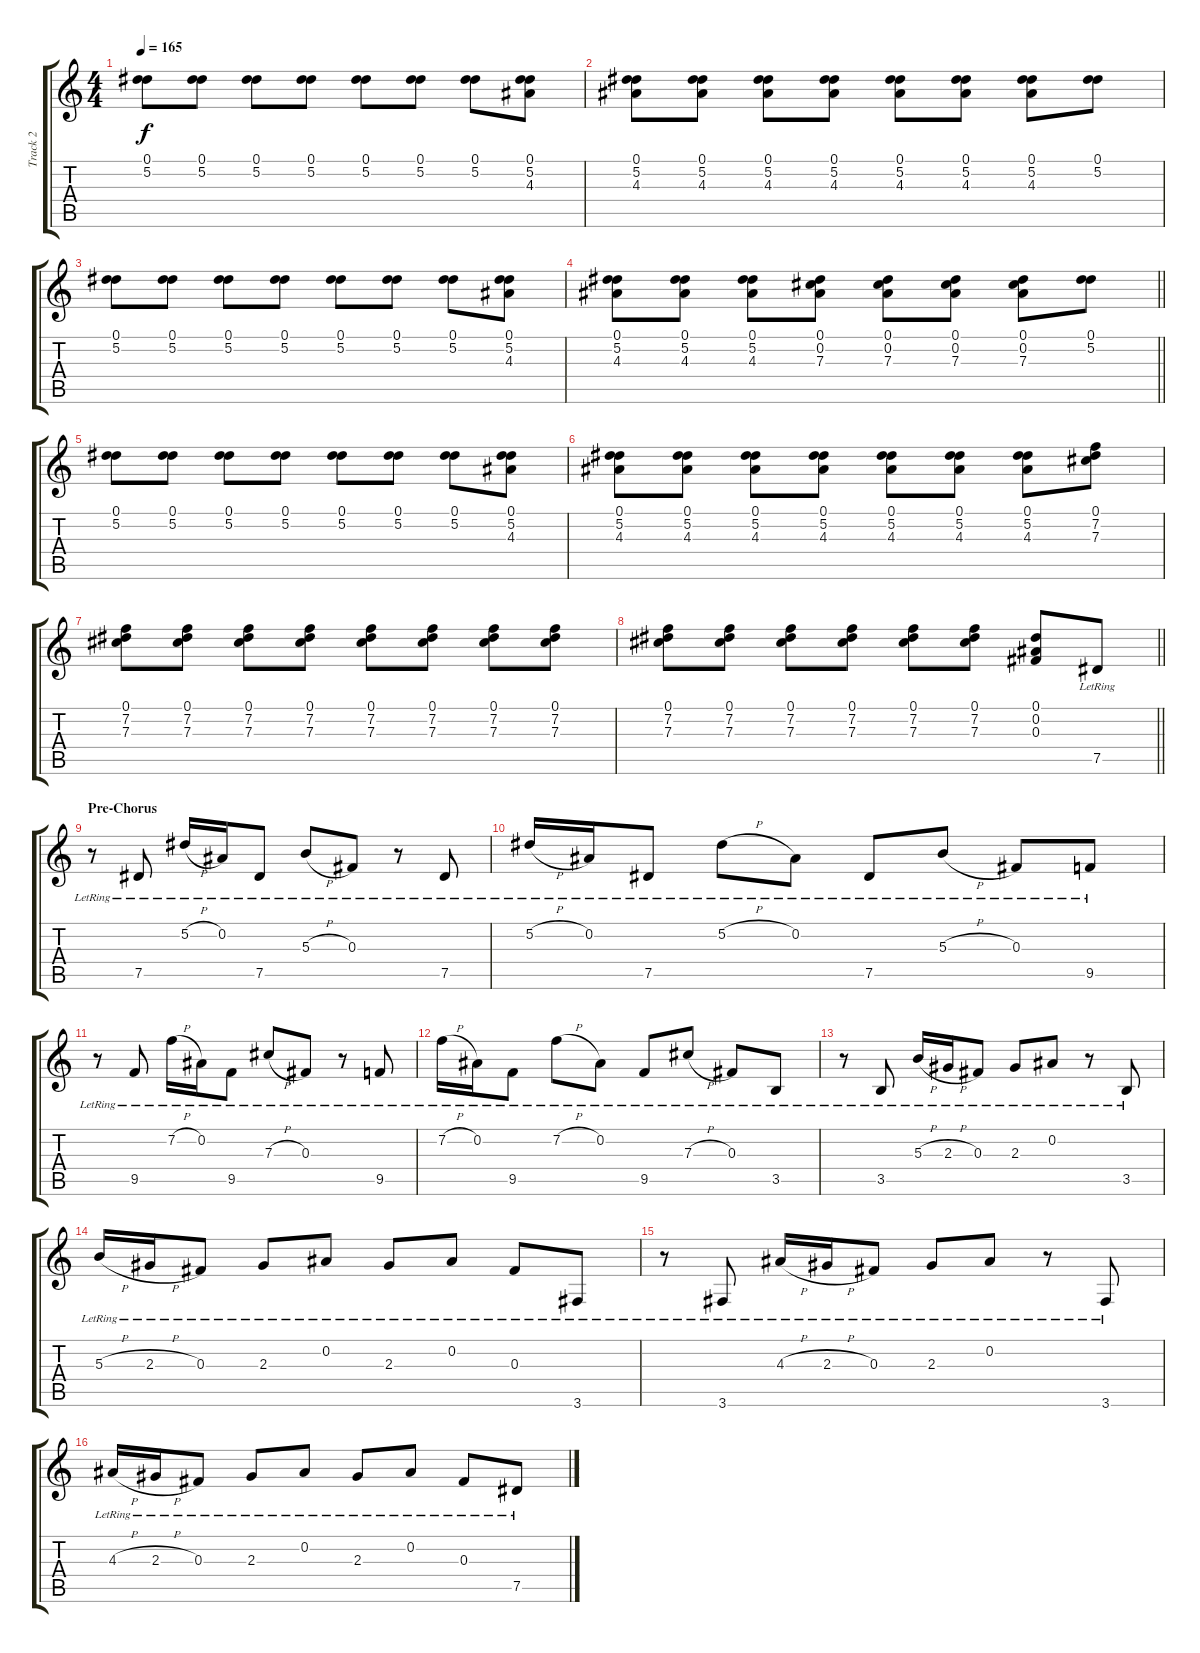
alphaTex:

\track ("Track 2" "Track 2") {instrument distortionguitar}
\staff {score tabs}
\tuning (Eb4 Bb3 Gb3 Db3 Ab2 Eb2) {hide}
\ts (4 4)
\tempo 165
\clef g2
\ks c
(0.1 5.2).8{dy f} (0.1 5.2).8 (0.1 5.2).8 (0.1 5.2).8 (0.1 5.2).8 (0.1 5.2).8 (0.1 5.2).8 (0.1 5.2 4.3).8 |
(0.1 5.2 4.3).8 (0.1 5.2 4.3).8 (0.1 5.2 4.3).8 (0.1 5.2 4.3).8 (0.1 5.2 4.3).8 (0.1 5.2 4.3).8 (0.1 5.2 4.3).8 (0.1 5.2).8 |
(0.1 5.2).8 (0.1 5.2).8 (0.1 5.2).8 (0.1 5.2).8 (0.1 5.2).8 (0.1 5.2).8 (0.1 5.2).8 (0.1 5.2 4.3).8 |
\barLineRight lightlight
(0.1 5.2 4.3).8 (0.1 5.2 4.3).8 (0.1 5.2 4.3).8 (0.1 0.2 7.3).8 (0.1 0.2 7.3).8 (0.1 0.2 7.3).8 (0.1 0.2 7.3).8 (0.1 5.2).8 |
(0.1 5.2).8 (0.1 5.2).8 (0.1 5.2).8 (0.1 5.2).8 (0.1 5.2).8 (0.1 5.2).8 (0.1 5.2).8 (0.1 5.2 4.3).8 |
(0.1 5.2 4.3).8 (0.1 5.2 4.3).8 (0.1 5.2 4.3).8 (0.1 5.2 4.3).8 (0.1 5.2 4.3).8 (0.1 5.2 4.3).8 (0.1 5.2 4.3).8 (0.1 7.2 7.3).8 |
(0.1 7.2 7.3).8 (0.1 7.2 7.3).8 (0.1 7.2 7.3).8 (0.1 7.2 7.3).8 (0.1 7.2 7.3).8 (0.1 7.2 7.3).8 (0.1 7.2 7.3).8 (0.1 7.2 7.3).8 |
\barLineRight lightlight
(0.1 7.2 7.3).8 (0.1 7.2 7.3).8 (0.1 7.2 7.3).8 (0.1 7.2 7.3).8 (0.1 7.2 7.3).8 (0.1 7.2 7.3).8 (0.1 0.2 0.3).8 7.5{lr}.8 |
\section ("" "Pre-Chorus")
r.8 7.5{lr}.8 5.2{h lr}.16 0.2{lr}.16 7.5{lr}.8 5.3{h lr}.8 0.3{lr}.8 r.8 7.5{lr}.8 |
5.2{h lr}.16 0.2{lr}.16 7.5{lr}.8 5.2{h lr}.8 0.2{lr}.8 7.5{lr}.8 5.3{h lr}.8 0.3{lr}.8 9.5{lr}.8 |
r.8 9.5{lr}.8 7.2{h lr}.16 0.2{lr}.16 9.5{lr}.8 7.3{h lr}.8 0.3{lr}.8 r.8 9.5{lr}.8 |
7.2{h lr}.16 0.2{lr}.16 9.5{lr}.8 7.2{h lr}.8 0.2{lr}.8 9.5{lr}.8 7.3{h lr}.8 0.3{lr}.8 3.5{lr}.8 |
r.8 3.5{lr}.8 5.3{h lr}.16 2.3{h lr}.16 0.3{lr}.8 2.3{lr}.8 0.2{lr}.8 r.8 3.5{lr}.8 |
5.3{h lr}.16 2.3{h lr}.16 0.3{lr}.8 2.3{lr}.8 0.2{lr}.8 2.3{lr}.8 0.2{lr}.8 0.3{lr}.8 3.6{lr}.8 |
r.8 3.6{lr}.8 4.3{h lr}.16 2.3{h lr}.16 0.3{lr}.8 2.3{lr}.8 0.2{lr}.8 r.8 3.6{lr}.8 |
4.3{h lr}.16 2.3{h lr}.16 0.3{lr}.8 2.3{lr}.8 0.2{lr}.8 2.3{lr}.8 0.2{lr}.8 0.3{lr}.8 7.5{lr}.8
